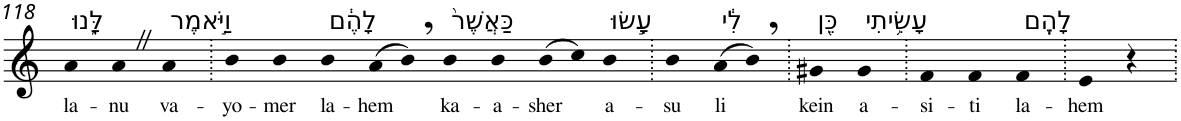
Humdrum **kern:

**kern	**text
*part1	*part1
*staff1	*staff1
*I"Piano	*
*I'Pno	*
!!LO:PB:g=z
*clefG2	*
*k[]	*
=118	=118
!LO:TX:a:t=לָּ֑נוּ	!
!	!LO:LY:b
4a	la-
!	!LO:LY:b
4aZ	-nu
!LO:TX:a:t=וַיֹּ֣אמֶר	!
!	!LO:LY:b
4a	va-
=119.	=119.
!	!LO:LY:b
4b	-yo-
!	!LO:LY:b
4b	-mer
!LO:TX:a:t=לָהֶ֔ם	!
!	!LO:LY:b
4b	la-
!	!LO:LY:b
(>8a	-hem
8b,)	.
!LO:TX:a:t=כַּאֲשֶׁר֙	!
!	!LO:LY:b
4b	ka-
!	!LO:LY:b
4b	-a-
!	!LO:LY:b
(>8b	-sher
8cc)	.
!LO:TX:a:t=עָ֣שׂוּ	!
!	!LO:LY:b
4b	a-
=120.	=120.
!	!LO:LY:b
4b	-su
!LO:TX:a:t=לִ֔י	!
!	!LO:LY:b
(>8a	li
8b,)	.
=121.	=121.
!LO:TX:a:t=כֵּ֖ן	!
!	!LO:LY:b
4g#X	kein
!LO:TX:a:t=עָשִׂ֥יתִי	!
!	!LO:LY:b
4g#	a-
=122.	=122.
!	!LO:LY:b
4f	-si-
!	!LO:LY:b
4f	-ti
!LO:TX:a:t=לָהֶֽם	!
!	!LO:LY:b
4f	la-
=123.	=123.
!	!LO:LY:b
4e	-hem
4r	.
=.	=.
*-	*-
